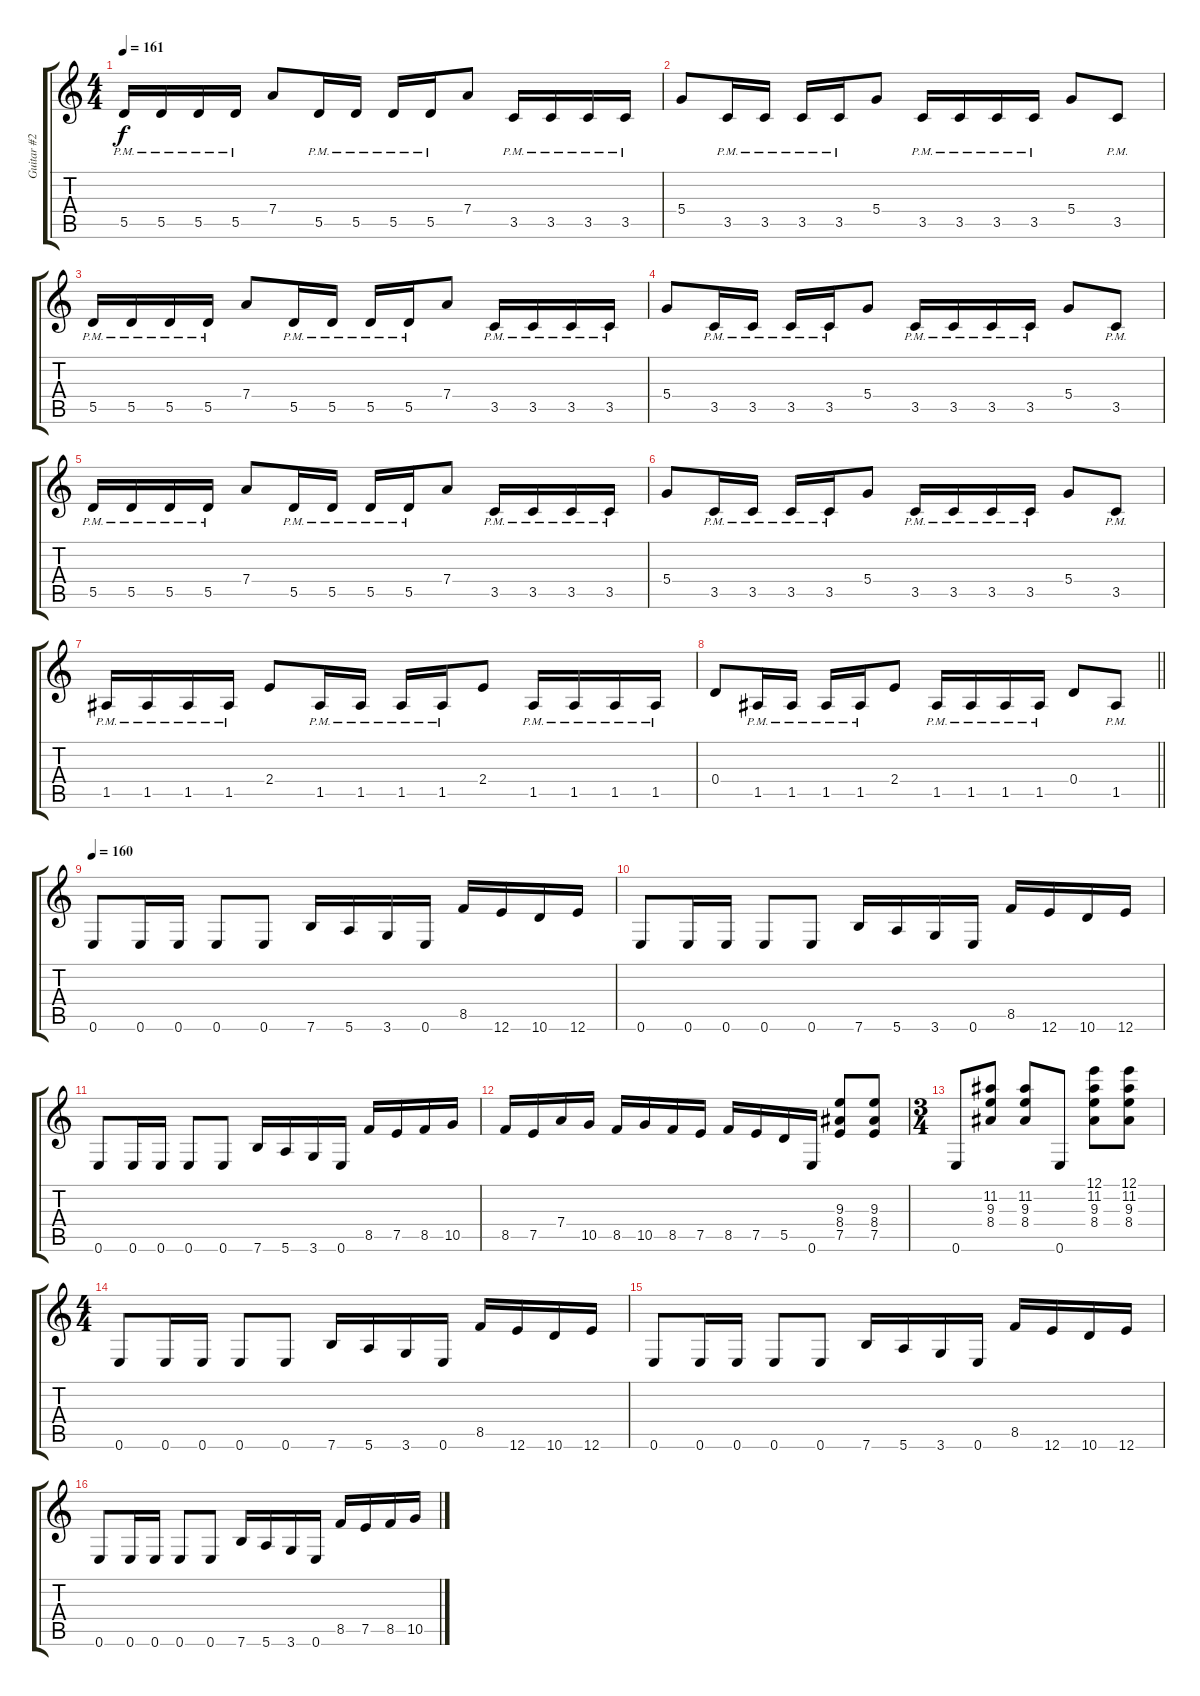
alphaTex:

\track ("Guitar #2" "Guitar #2") {instrument distortionguitar}
\staff {score tabs}
\tuning (E4 B3 G3 D3 A2 E2) {hide}
\ts (4 4)
\section ("" "")
\tempo 161
\clef g2
\ks c
5.5{pm}.16{dy f} 5.5{pm}.16 5.5{pm}.16 5.5{pm}.16 7.4.8 5.5{pm}.16 5.5{pm}.16 5.5{pm}.16 5.5{pm}.16 7.4.8 3.5{pm}.16 3.5{pm}.16 3.5{pm}.16 3.5{pm}.16 |
5.4.8 3.5{pm}.16 3.5{pm}.16 3.5{pm}.16 3.5{pm}.16 5.4.8 3.5{pm}.16 3.5{pm}.16 3.5{pm}.16 3.5{pm}.16 5.4.8 3.5{pm}.8 |
5.5{pm}.16 5.5{pm}.16 5.5{pm}.16 5.5{pm}.16 7.4.8 5.5{pm}.16 5.5{pm}.16 5.5{pm}.16 5.5{pm}.16 7.4.8 3.5{pm}.16 3.5{pm}.16 3.5{pm}.16 3.5{pm}.16 |
5.4.8 3.5{pm}.16 3.5{pm}.16 3.5{pm}.16 3.5{pm}.16 5.4.8 3.5{pm}.16 3.5{pm}.16 3.5{pm}.16 3.5{pm}.16 5.4.8 3.5{pm}.8 |
5.5{pm}.16 5.5{pm}.16 5.5{pm}.16 5.5{pm}.16 7.4.8 5.5{pm}.16 5.5{pm}.16 5.5{pm}.16 5.5{pm}.16 7.4.8 3.5{pm}.16 3.5{pm}.16 3.5{pm}.16 3.5{pm}.16 |
5.4.8 3.5{pm}.16 3.5{pm}.16 3.5{pm}.16 3.5{pm}.16 5.4.8 3.5{pm}.16 3.5{pm}.16 3.5{pm}.16 3.5{pm}.16 5.4.8 3.5{pm}.8 |
1.5{pm}.16 1.5{pm}.16 1.5{pm}.16 1.5{pm}.16 2.4.8 1.5{pm}.16 1.5{pm}.16 1.5{pm}.16 1.5{pm}.16 2.4.8 1.5{pm}.16 1.5{pm}.16 1.5{pm}.16 1.5{pm}.16 |
\barLineRight lightlight
0.4.8 1.5{pm}.16 1.5{pm}.16 1.5{pm}.16 1.5{pm}.16 2.4.8 1.5{pm}.16 1.5{pm}.16 1.5{pm}.16 1.5{pm}.16 0.4.8 1.5{pm}.8 |
\section ("" "")
\tempo 160
0.6.8 0.6.16 0.6.16 0.6.8 0.6.8 7.6.16 5.6.16 3.6.16 0.6.16 8.5.16 12.6.16 10.6.16 12.6.16 |
0.6.8 0.6.16 0.6.16 0.6.8 0.6.8 7.6.16 5.6.16 3.6.16 0.6.16 8.5.16 12.6.16 10.6.16 12.6.16 |
0.6.8 0.6.16 0.6.16 0.6.8 0.6.8 7.6.16 5.6.16 3.6.16 0.6.16 8.5.16 7.5.16 8.5.16 10.5.16 |
8.5.16 7.5.16 7.4.16 10.5.16 8.5.16 10.5.16 8.5.16 7.5.16 8.5.16 7.5.16 5.5.16 0.6.16 (9.3 8.4 7.5).8 (9.3 8.4 7.5).8 |
\ts (3 4)
0.6.8 (11.2 9.3 8.4).8 (11.2 9.3 8.4).8 0.6.8 (12.1 11.2 9.3 8.4).8 (12.1 11.2 9.3 8.4).8 |
\ts (4 4)
0.6.8 0.6.16 0.6.16 0.6.8 0.6.8 7.6.16 5.6.16 3.6.16 0.6.16 8.5.16 12.6.16 10.6.16 12.6.16 |
0.6.8 0.6.16 0.6.16 0.6.8 0.6.8 7.6.16 5.6.16 3.6.16 0.6.16 8.5.16 12.6.16 10.6.16 12.6.16 |
0.6.8 0.6.16 0.6.16 0.6.8 0.6.8 7.6.16 5.6.16 3.6.16 0.6.16 8.5.16 7.5.16 8.5.16 10.5.16
